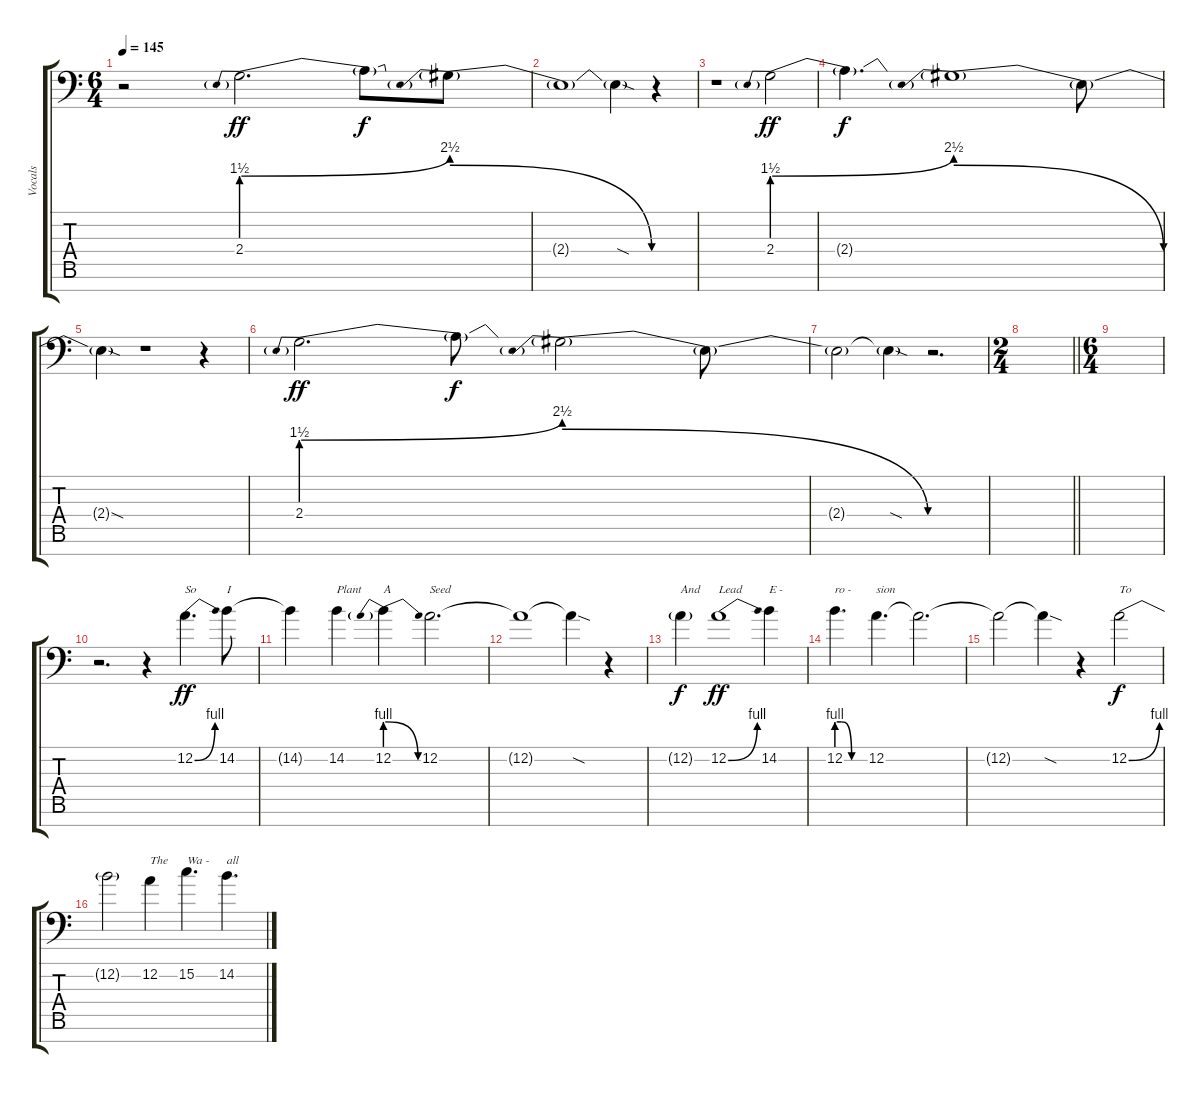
\track ("Vocals" "Vocals") {instrument bassoon}
\staff {score tabs}
\tuning (D4 A3 E3 D3 A2 E2 A1) {hide}
\ts (6 4)
\tempo 145
\clef f4
\ks c
r.2{dy f} 2.4{be (prebendbend 0 6 60 10)}.2{d dy ff} 2.4{t}.8{dy f} 2.4{be (prebendrelease 0 8 60 0) t}.8 |
2.4{t}.1 2.4{sod t}.4 r.4 |
r.1 2.4{be (prebendbend 0 6 60 10)}.2{dy ff} |
2.4{t}.4{d dy f} 2.4{be (prebendrelease 0 8 60 0) t}.1 2.4{t}.8 |
2.4{sod t}.4 r.1 r.4 |
2.4{be (prebendbend 0 6 60 10)}.2{d dy ff} 2.4{t}.8{dy f} 2.4{be (prebendrelease 0 8 60 0) t}.2 2.4{t}.8 |
2.4{t}.2 2.4{sod t}.4 r.2{d} |
\ts (2 4)
\barLineRight lightlight
|
\ts (6 4)
\section ("" "")
|
r.2{d} r.4 12.2{be (bend 0 0 60 4)}.4{d txt "So" dy ff} 14.2.8{txt "I"} |
14.2{t}.4 14.2.4{txt "Plant"} 12.2{be (prebendrelease 0 4 60 0)}.4{txt "A"} 12.2.2{d txt "Seed"} |
12.2{t}.1 12.2{sod t}.4 r.4 |
12.2{g}.4{txt "And" dy f} 12.2{be (bend 0 0 60 4)}.1{txt "Lead" dy ff} 14.2.4{txt "E - "} |
12.2{be (custom 0 4 10 4 32 0 60 0)}.4{d txt "ro - "} 12.2.4{d txt "sion"} 12.2{t}.2{d} |
12.2{t}.2 12.2{sod t}.4 r.4 12.2{be (bend 0 0 60 4)}.2{txt "To" dy f} |
12.2{t}.2 12.2.4{txt "The"} 15.2.4{d txt "Wa - "} 14.2.4{d txt "all"}
